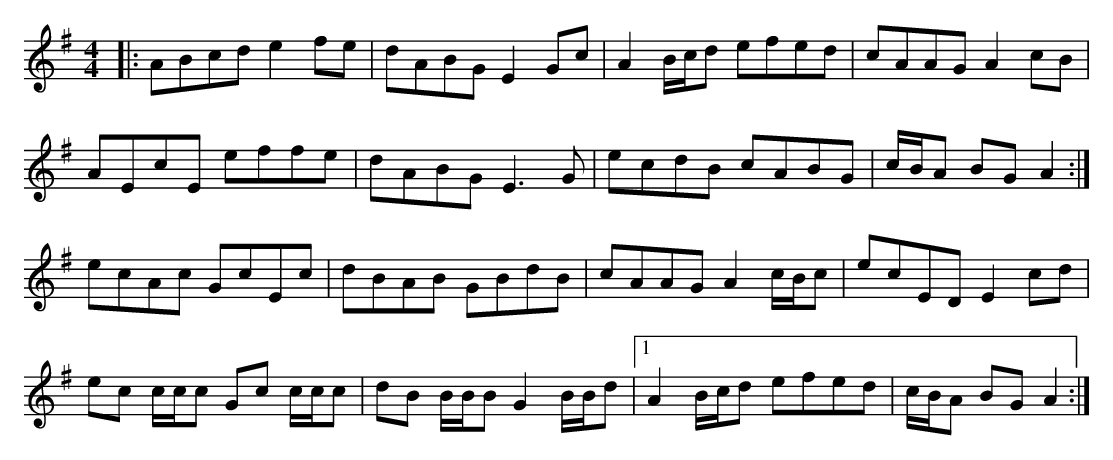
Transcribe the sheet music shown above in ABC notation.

X:1
M:4/4
K:Ador
|:ABcd e2 fe|dABG E2 Gc|A2 B/c/d efed|cAAG A2 cB|
AEcE effe|dABG E3 G|ecdB cABG|c/B/A BG A2:|
ecAc GcEc|dBAB GBdB|cAAG A2 c/B/c|ecED E2 cd|
ec c/c/c Gc c/c/c|dB B/B/B G2 B/B/d|1 A2 B/c/d efed|c/B/A BG A2:|
